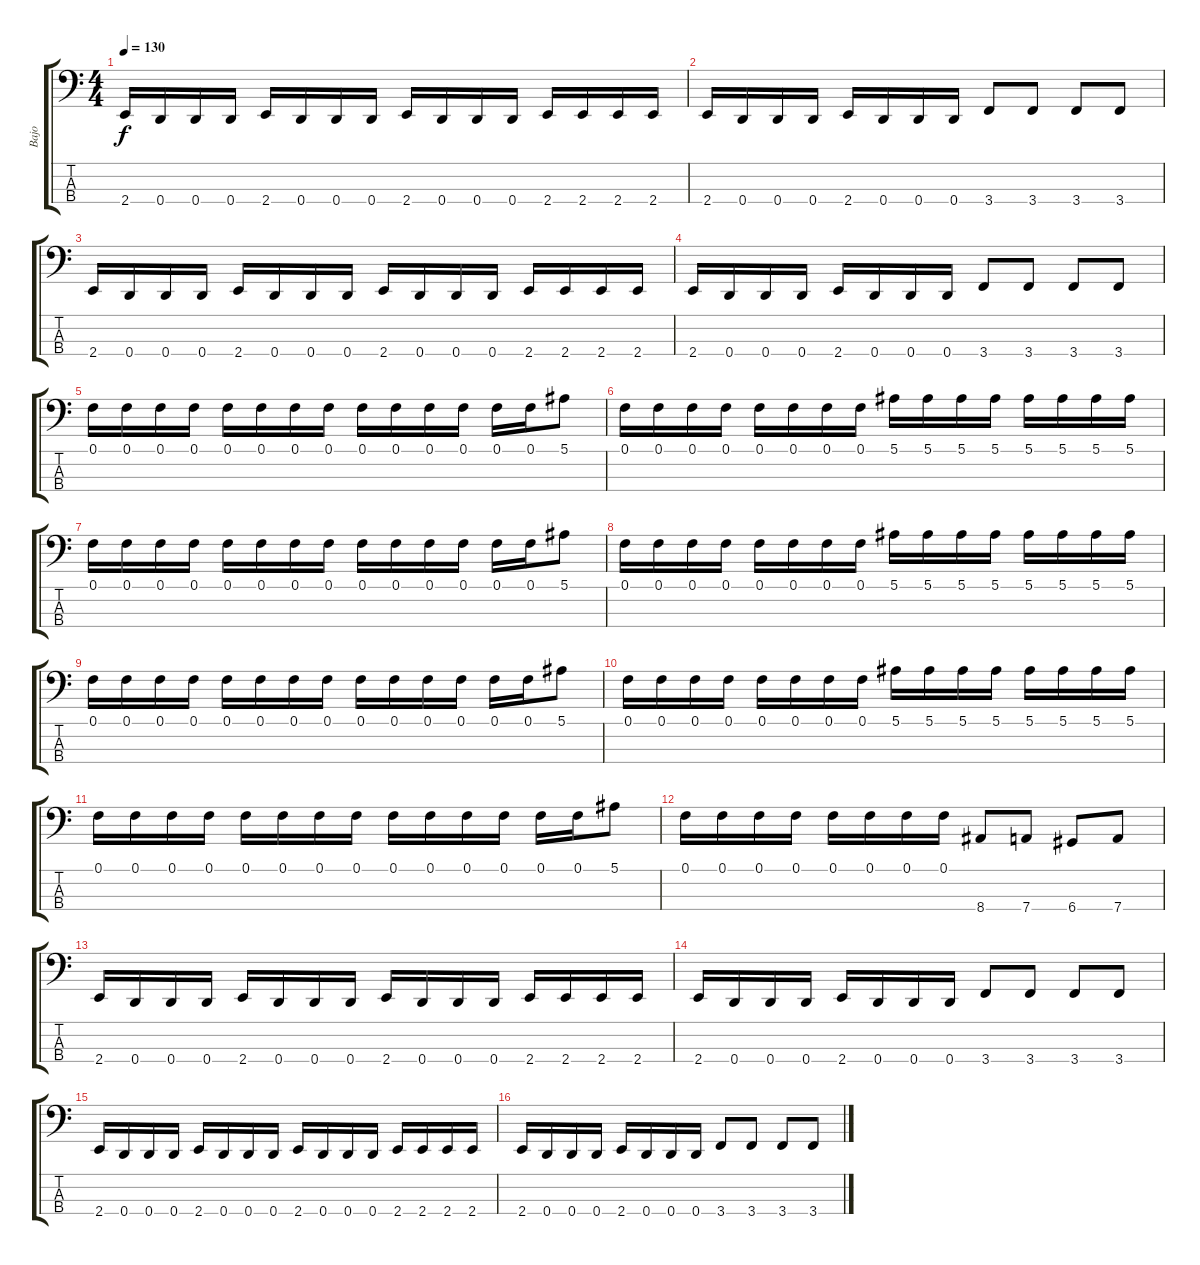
\track ("Bajo" "Bajo") {instrument electricbassfinger}
\staff {score tabs}
\tuning (F2 C2 G1 D1) {hide}
\ts (4 4)
\tempo 130
\clef f4
\ks c
2.4.16{dy f} 0.4.16 0.4.16 0.4.16 2.4.16 0.4.16 0.4.16 0.4.16 2.4.16 0.4.16 0.4.16 0.4.16 2.4.16 2.4.16 2.4.16 2.4.16 |
2.4.16 0.4.16 0.4.16 0.4.16 2.4.16 0.4.16 0.4.16 0.4.16 3.4.8 3.4.8 3.4.8 3.4.8 |
2.4.16 0.4.16 0.4.16 0.4.16 2.4.16 0.4.16 0.4.16 0.4.16 2.4.16 0.4.16 0.4.16 0.4.16 2.4.16 2.4.16 2.4.16 2.4.16 |
2.4.16 0.4.16 0.4.16 0.4.16 2.4.16 0.4.16 0.4.16 0.4.16 3.4.8 3.4.8 3.4.8 3.4.8 |
0.1.16 0.1.16 0.1.16 0.1.16 0.1.16 0.1.16 0.1.16 0.1.16 0.1.16 0.1.16 0.1.16 0.1.16 0.1.16 0.1.16 5.1.8 |
0.1.16 0.1.16 0.1.16 0.1.16 0.1.16 0.1.16 0.1.16 0.1.16 5.1.16 5.1.16 5.1.16 5.1.16 5.1.16 5.1.16 5.1.16 5.1.16 |
0.1.16 0.1.16 0.1.16 0.1.16 0.1.16 0.1.16 0.1.16 0.1.16 0.1.16 0.1.16 0.1.16 0.1.16 0.1.16 0.1.16 5.1.8 |
0.1.16 0.1.16 0.1.16 0.1.16 0.1.16 0.1.16 0.1.16 0.1.16 5.1.16 5.1.16 5.1.16 5.1.16 5.1.16 5.1.16 5.1.16 5.1.16 |
0.1.16 0.1.16 0.1.16 0.1.16 0.1.16 0.1.16 0.1.16 0.1.16 0.1.16 0.1.16 0.1.16 0.1.16 0.1.16 0.1.16 5.1.8 |
0.1.16 0.1.16 0.1.16 0.1.16 0.1.16 0.1.16 0.1.16 0.1.16 5.1.16 5.1.16 5.1.16 5.1.16 5.1.16 5.1.16 5.1.16 5.1.16 |
0.1.16 0.1.16 0.1.16 0.1.16 0.1.16 0.1.16 0.1.16 0.1.16 0.1.16 0.1.16 0.1.16 0.1.16 0.1.16 0.1.16 5.1.8 |
0.1.16 0.1.16 0.1.16 0.1.16 0.1.16 0.1.16 0.1.16 0.1.16 8.4.8 7.4.8 6.4.8 7.4.8 |
2.4.16 0.4.16 0.4.16 0.4.16 2.4.16 0.4.16 0.4.16 0.4.16 2.4.16 0.4.16 0.4.16 0.4.16 2.4.16 2.4.16 2.4.16 2.4.16 |
2.4.16 0.4.16 0.4.16 0.4.16 2.4.16 0.4.16 0.4.16 0.4.16 3.4.8 3.4.8 3.4.8 3.4.8 |
2.4.16 0.4.16 0.4.16 0.4.16 2.4.16 0.4.16 0.4.16 0.4.16 2.4.16 0.4.16 0.4.16 0.4.16 2.4.16 2.4.16 2.4.16 2.4.16 |
2.4.16 0.4.16 0.4.16 0.4.16 2.4.16 0.4.16 0.4.16 0.4.16 3.4.8 3.4.8 3.4.8 3.4.8
